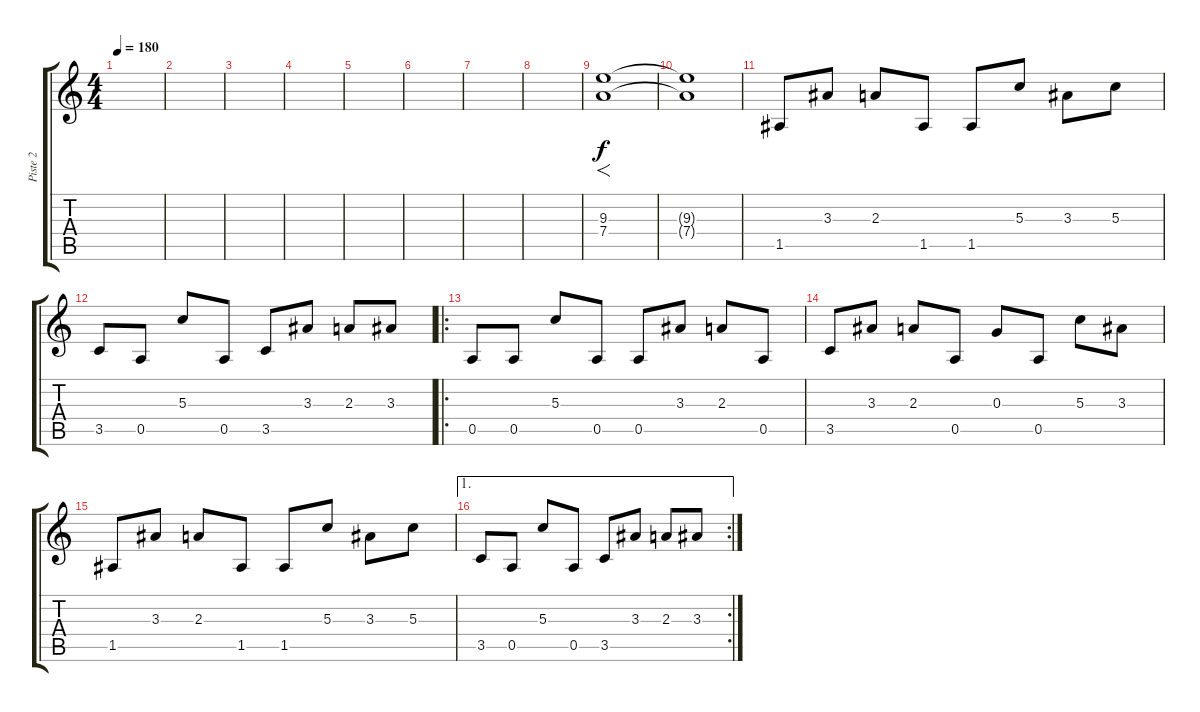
\track ("Piste 2" "Piste 2") {instrument distortionguitar}
\staff {score tabs}
\tuning (E4 B3 G3 D3 A2 E2) {hide}
\ts (4 4)
\tempo 180
\clef g2
\ks c
|
|
|
|
|
|
|
|
(9.3 7.4).1{f} |
(9.3{t} 7.4{t}).1 |
1.5.8 3.3.8 2.3.8 1.5.8 1.5.8 5.3.8 3.3.8 5.3.8 |
3.5.8 0.5.8 5.3.8 0.5.8 3.5.8 3.3.8 2.3.8 3.3.8 |
\ro
0.5.8 0.5.8 5.3.8 0.5.8 0.5.8 3.3.8 2.3.8 0.5.8 |
3.5.8 3.3.8 2.3.8 0.5.8 0.3.8 0.5.8 5.3.8 3.3.8 |
1.5.8 3.3.8 2.3.8 1.5.8 1.5.8 5.3.8 3.3.8 5.3.8 |
\ae 1
\rc 2
3.5.8 0.5.8 5.3.8 0.5.8 3.5.8 3.3.8 2.3.8 3.3.8
